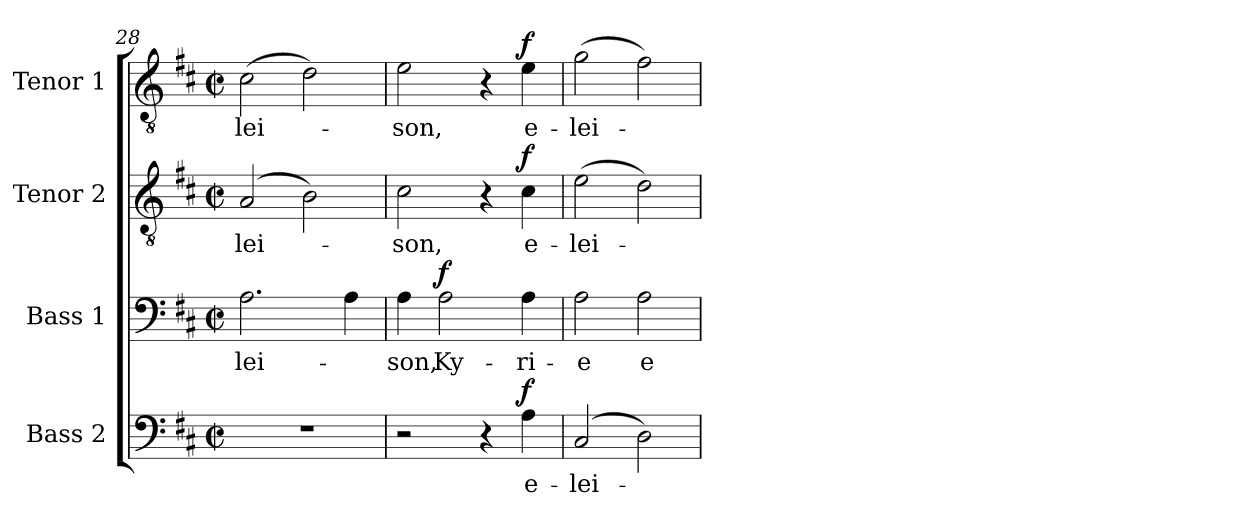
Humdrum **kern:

**kern	**text	**dynam	**kern	**text	**dynam	**kern	**text	**dynam	**kern	**text	**dynam
*part4	*part4	*part4	*part3	*part3	*part3	*part2	*part2	*part2	*part1	*part1	*part1
*staff4	*staff4	*staff4	*staff3	*staff3	*staff3	*staff2	*staff2	*staff2	*staff1	*staff1	*staff1
*I"Bass 2	*	*	*I"Bass 1	*	*	*I"Tenor 2	*	*	*I"Tenor 1	*	*
*I'B. 2	*	*	*I'B. 1	*	*	*I'T. 2	*	*	*I'T. 1	*	*
*clefF4	*	*	*clefF4	*	*	*clefGv2	*	*	*clefGv2	*	*
*k[f#c#]	*	*	*k[f#c#]	*	*	*k[f#c#]	*	*	*k[f#c#]	*	*
*D:	*	*	*D:	*	*	*D:	*	*	*D:	*	*
*M2/2	*	*	*M2/2	*	*	*M2/2	*	*	*M2/2	*	*
*met(c|)	*	*	*met(c|)	*	*	*met(c|)	*	*	*met(c|)	*	*
=28	=28	=28	=28	=28	=28	=28	=28	=28	=28	=28	=28
!	!	!	!	!LO:LY:b	!	!	!LO:LY:b	!	!	!LO:LY:b	!
1r	.	.	2.A\	-lei-	.	(2A/	-lei-	.	(>2c#\	-lei-	.
.	.	.	.	.	.	2B\)	.	.	2d\)	.	.
.	.	.	4A\	.	.	.	.	.	.	.	.
!!LO:LB:g=z
=29	=29	=29	=29	=29	=29	=29	=29	=29	=29	=29	=29
!	!	!	!	!LO:LY:b	!	!	!LO:LY:b	!	!	!LO:LY:b	!
2r	.	.	4A\	-son,	.	2c#\	-son,	.	2e\	-son,	.
!	!	!	!	!LO:LY:b	!LO:DY:a	!	!	!	!	!	!
.	.	.	2A\	Ky-	f	.	.	.	.	.	.
4r	.	.	.	.	.	4r	.	.	4r	.	.
!	!LO:LY:b	!LO:DY:a	!	!LO:LY:b	!	!	!LO:LY:b	!LO:DY:a	!	!LO:LY:b	!LO:DY:a
4A\	e-	f	4A\	-ri-	.	4c#\	e-	f	4e\	e-	f
=30	=30	=30	=30	=30	=30	=30	=30	=30	=30	=30	=30
!	!LO:LY:b	!	!	!LO:LY:b	!	!	!LO:LY:b	!	!	!LO:LY:b	!
(2C#/	-lei-	.	2A\	-e	.	(>2e\	-lei-	.	(>2g\	-lei-	.
!	!	!	!	!LO:LY:b	!	!	!	!	!	!	!
2D\)	.	.	2A\	e-	.	2d\)	.	.	2f#\)	.	.
=	=	=	=	=	=	=	=	=	=	=	=
*-	*-	*-	*-	*-	*-	*-	*-	*-	*-	*-	*-
